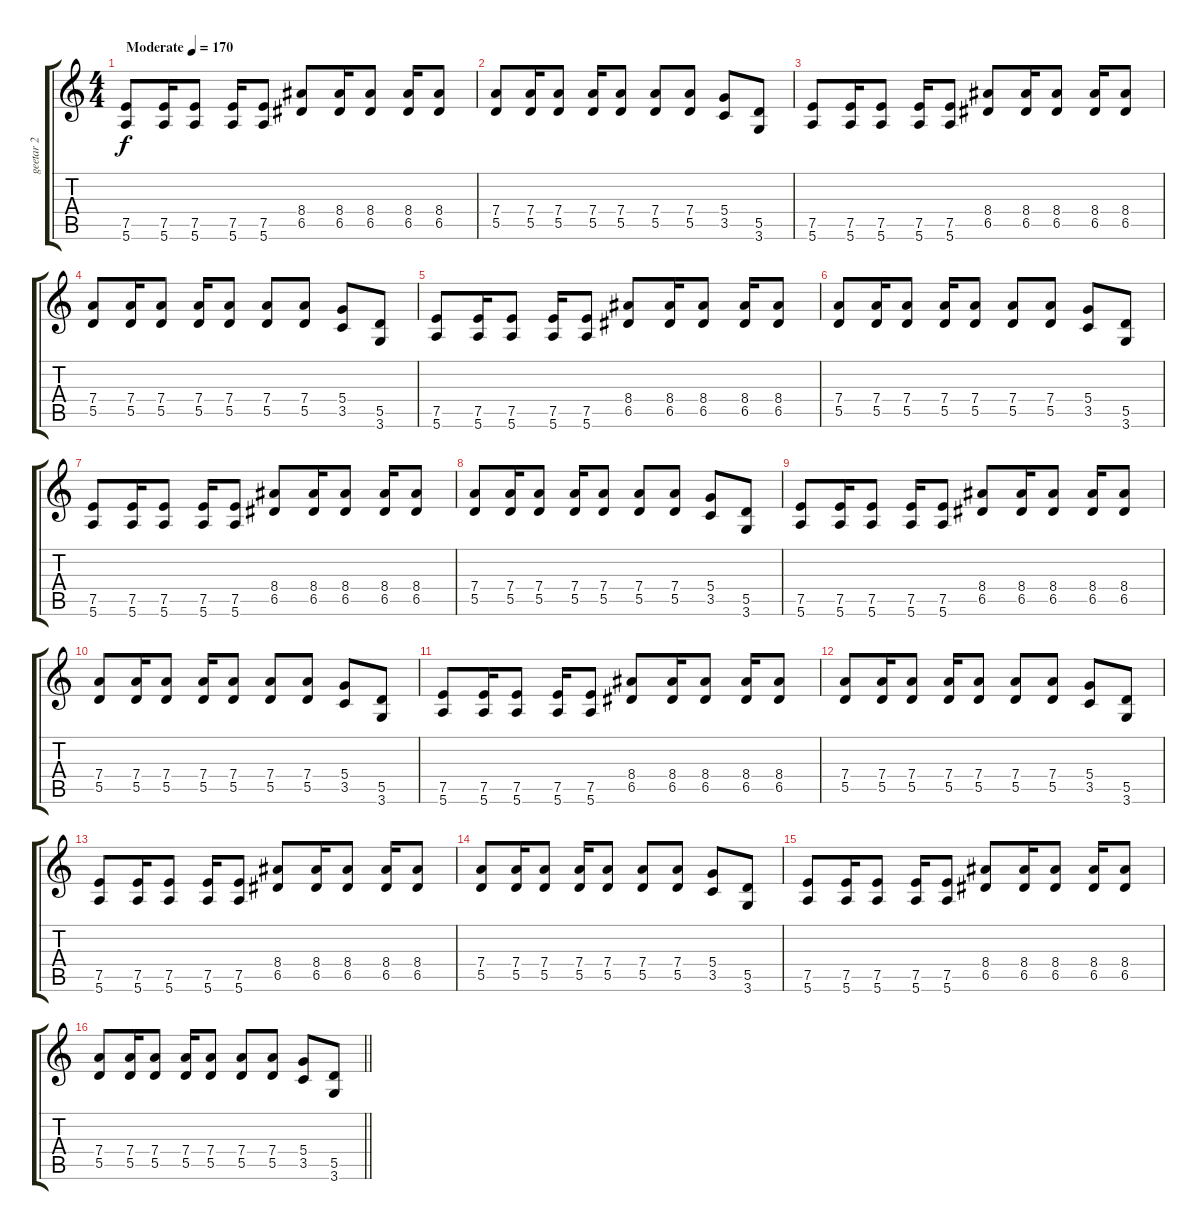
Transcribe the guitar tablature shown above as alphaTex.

\track ("geetar 2" "geetar 2") {instrument distortionguitar}
\staff {score tabs}
\tuning (E4 B3 G3 D3 A2 E2) {hide}
\ts (4 4)
\tempo (170 "Moderate")
\clef g2
\ks c
(7.5 5.6).8{dy f instrument distortionguitar} (7.5 5.6).16 (7.5 5.6).8 (7.5 5.6).16 (7.5 5.6).8 (8.4 6.5).8 (8.4 6.5).16 (8.4 6.5).8 (8.4 6.5).16 (8.4 6.5).8 |
(7.4 5.5).8 (7.4 5.5).16 (7.4 5.5).8 (7.4 5.5).16 (7.4 5.5).8 (7.4 5.5).8 (7.4 5.5).8 (5.4 3.5).8 (5.5 3.6).8 |
(7.5 5.6).8 (7.5 5.6).16 (7.5 5.6).8 (7.5 5.6).16 (7.5 5.6).8 (8.4 6.5).8 (8.4 6.5).16 (8.4 6.5).8 (8.4 6.5).16 (8.4 6.5).8 |
(7.4 5.5).8 (7.4 5.5).16 (7.4 5.5).8 (7.4 5.5).16 (7.4 5.5).8 (7.4 5.5).8 (7.4 5.5).8 (5.4 3.5).8 (5.5 3.6).8 |
(7.5 5.6).8 (7.5 5.6).16 (7.5 5.6).8 (7.5 5.6).16 (7.5 5.6).8 (8.4 6.5).8 (8.4 6.5).16 (8.4 6.5).8 (8.4 6.5).16 (8.4 6.5).8 |
(7.4 5.5).8 (7.4 5.5).16 (7.4 5.5).8 (7.4 5.5).16 (7.4 5.5).8 (7.4 5.5).8 (7.4 5.5).8 (5.4 3.5).8 (5.5 3.6).8 |
(7.5 5.6).8 (7.5 5.6).16 (7.5 5.6).8 (7.5 5.6).16 (7.5 5.6).8 (8.4 6.5).8 (8.4 6.5).16 (8.4 6.5).8 (8.4 6.5).16 (8.4 6.5).8 |
(7.4 5.5).8 (7.4 5.5).16 (7.4 5.5).8 (7.4 5.5).16 (7.4 5.5).8 (7.4 5.5).8 (7.4 5.5).8 (5.4 3.5).8 (5.5 3.6).8 |
(7.5 5.6).8 (7.5 5.6).16 (7.5 5.6).8 (7.5 5.6).16 (7.5 5.6).8 (8.4 6.5).8 (8.4 6.5).16 (8.4 6.5).8 (8.4 6.5).16 (8.4 6.5).8 |
(7.4 5.5).8 (7.4 5.5).16 (7.4 5.5).8 (7.4 5.5).16 (7.4 5.5).8 (7.4 5.5).8 (7.4 5.5).8 (5.4 3.5).8 (5.5 3.6).8 |
(7.5 5.6).8 (7.5 5.6).16 (7.5 5.6).8 (7.5 5.6).16 (7.5 5.6).8 (8.4 6.5).8 (8.4 6.5).16 (8.4 6.5).8 (8.4 6.5).16 (8.4 6.5).8 |
(7.4 5.5).8 (7.4 5.5).16 (7.4 5.5).8 (7.4 5.5).16 (7.4 5.5).8 (7.4 5.5).8 (7.4 5.5).8 (5.4 3.5).8 (5.5 3.6).8 |
(7.5 5.6).8 (7.5 5.6).16 (7.5 5.6).8 (7.5 5.6).16 (7.5 5.6).8 (8.4 6.5).8 (8.4 6.5).16 (8.4 6.5).8 (8.4 6.5).16 (8.4 6.5).8 |
(7.4 5.5).8 (7.4 5.5).16 (7.4 5.5).8 (7.4 5.5).16 (7.4 5.5).8 (7.4 5.5).8 (7.4 5.5).8 (5.4 3.5).8 (5.5 3.6).8 |
(7.5 5.6).8 (7.5 5.6).16 (7.5 5.6).8 (7.5 5.6).16 (7.5 5.6).8 (8.4 6.5).8 (8.4 6.5).16 (8.4 6.5).8 (8.4 6.5).16 (8.4 6.5).8 |
\barLineRight lightlight
(7.4 5.5).8 (7.4 5.5).16 (7.4 5.5).8 (7.4 5.5).16 (7.4 5.5).8 (7.4 5.5).8 (7.4 5.5).8 (5.4 3.5).8 (5.5 3.6).8
